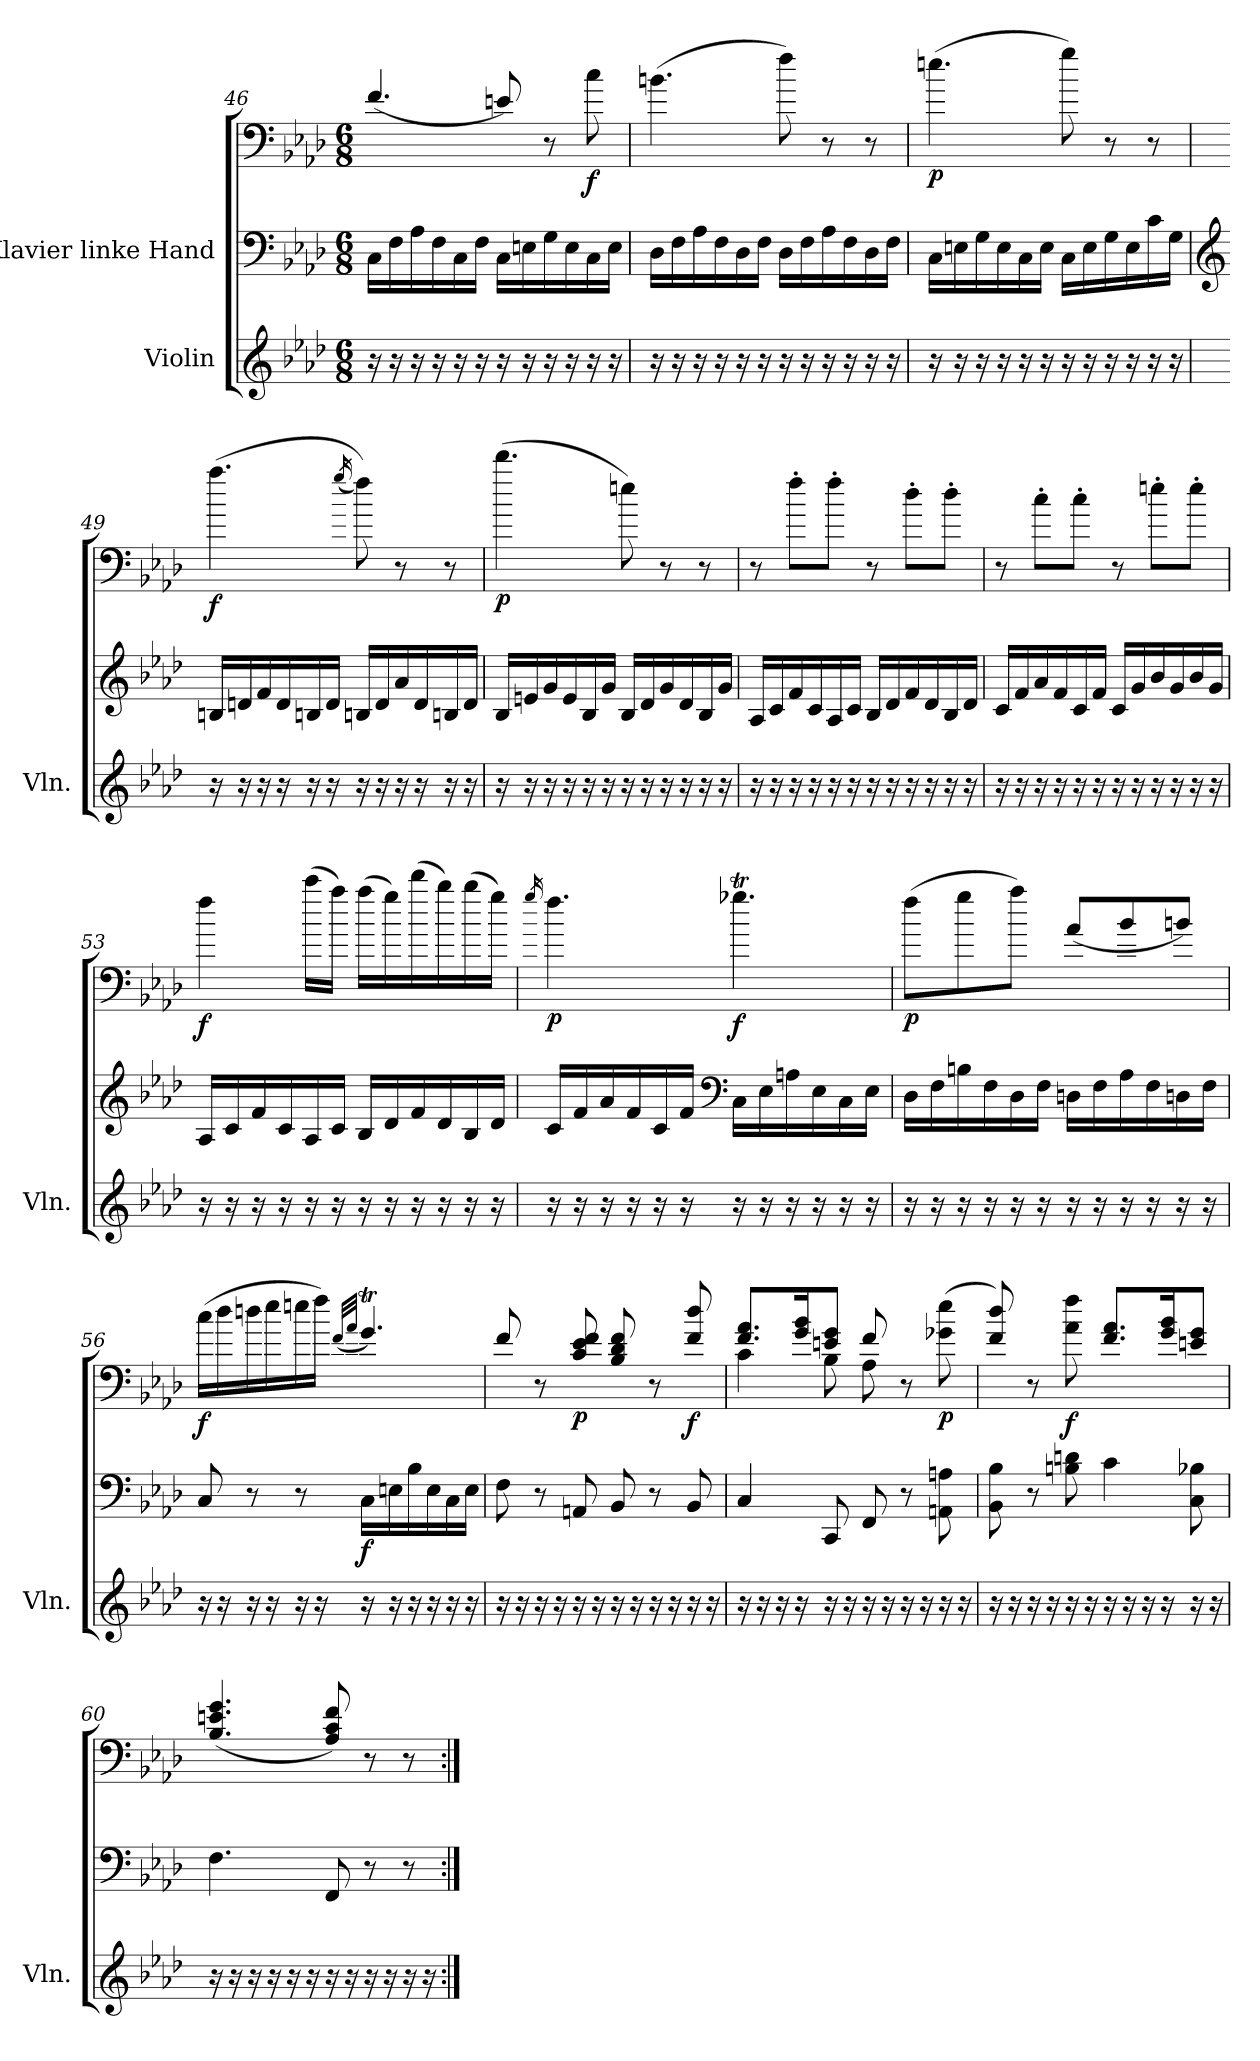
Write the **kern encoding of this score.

**kern	**kern	**kern	**dynam
*part2	*part1	*part1	*part1
*staff3	*staff2	*staff1	*staff1/2
*I"Violin	*I"Klavier linke Hand	*	*
*I'Vln.	*	*	*
*clefG2	*clefF4	*clefF4	*
*k[b-e-a-d-]	*k[b-e-a-d-]	*k[b-e-a-d-]	*
*M6/8	*M6/8	*M6/8	*
=46	=46	=46	=46
16r	16C\LL	(<4.f/	.
16r	16F\	.	.
16r	16A-\	.	.
16r	16F\	.	.
16r	16C\	.	.
16r	16F\JJ	.	.
16r	16C\LL	8en/)	.
16r	16En\	.	.
16r	16G\	8r	.
16r	16E\	.	.
!	!	!	!LO:DY:b
16r	16C\	8cc\	f
16r	16E\JJ	.	.
=47	=47	=47	=47
16r	16D-\LL	(>4.bn\	.
16r	16F\	.	.
16r	16A-\	.	.
16r	16F\	.	.
16r	16D-\	.	.
16r	16F\JJ	.	.
16r	16D-\LL	8ff\)	.
16r	16F\	.	.
16r	16A-\	8r	.
16r	16F\	.	.
16r	16D-\	8r	.
16r	16F\JJ	.	.
!!LO:LB:g=z
=48	=48	=48	=48
!	!	!	!LO:DY:b
16r	16C\LL	(>4.een\	p
16r	16En\	.	.
16r	16G\	.	.
16r	16E\	.	.
16r	16C\	.	.
16r	16E\JJ	.	.
16r	16C\LL	8gg\)	.
16r	16E\	.	.
16r	16G\	8r	.
16r	16E\	.	.
16r	16c\	8r	.
16r	16G\JJ	.	.
=49	=49	=49	=49
*	*clefG2	*	*
!	!	!	!LO:DY:b
16r	16Bn/LL	(>4.aa-\	f
16r	16dn/	.	.
16r	16f/	.	.
16r	16d/	.	.
16r	16Bn/	.	.
16r	16d/JJ	.	.
.	.	(<16qgg/	.
16r	16Bn/LL	8ff\))	.
16r	16d/	.	.
16r	16a-/	8r	.
16r	16d/	.	.
16r	16Bn/	8r	.
16r	16d/JJ	.	.
=50	=50	=50	=50
!	!	!	!LO:DY:b
16r	16B-/LL	(>4.ddd-\	p
16r	16en/	.	.
16r	16g/	.	.
16r	16e/	.	.
16r	16B-/	.	.
16r	16g/JJ	.	.
16r	16B-/LL	8een\)	.
16r	16d-/	.	.
16r	16g/	8r	.
16r	16d-/	.	.
16r	16B-/	8r	.
16r	16g/JJ	.	.
!!LO:PB:g=z
=51	=51	=51	=51
16r	16A-/LL	8r	.
16r	16c/	.	.
16r	16f/	8ff'\L	.
16r	16c/	.	.
16r	16A-/	8ff'\J	.
16r	16c/JJ	.	.
16r	16B-/LL	8r	.
16r	16d-/	.	.
16r	16f/	8dd-'\L	.
16r	16d-/	.	.
16r	16B-/	8dd-'\J	.
16r	16d-/JJ	.	.
=52	=52	=52	=52
16r	16c/LL	8r	.
16r	16f/	.	.
16r	16a-/	8cc'\L	.
16r	16f/	.	.
16r	16c/	8cc'\J	.
16r	16f/JJ	.	.
16r	16c/LL	8r	.
16r	16g/	.	.
16r	16b-/	8een'\L	.
16r	16g/	.	.
16r	16b-/	8ee'\J	.
16r	16g/JJ	.	.
=53	=53	=53	=53
!	!	!	!LO:DY:b
16r	16A-/LL	4ff\	f
16r	16c/	.	.
16r	16f/	.	.
16r	16c/	.	.
16r	16A-/	(>16ccc\LL	.
16r	16c/JJ	16aa-\JJ)	.
16r	16B-/LL	(>16aa-\LL	.
16r	16d-/	16gg\)	.
16r	16f/	(>16ddd-\	.
16r	16d-/	16bb-\)	.
16r	16B-/	(>16bb-\	.
16r	16d-/JJ	16gg\JJ)	.
!!LO:LB:g=z
=54	=54	=54	=54
.	.	16qgg/	.
!	!	!	!LO:DY:b
16r	16c/LL	4.ff\	p
16r	16f/	.	.
16r	16a-/	.	.
16r	16f/	.	.
16r	16c/	.	.
16r	16f/JJ	.	.
*	*clefF4	*	*
!	!	!	!LO:DY:b
16r	16C\LL	4.gg-XT\	f
16r	16E-\	.	.
16r	16An\	.	.
16r	16E-\	.	.
16r	16C\	.	.
16r	16E-\JJ	.	.
=55	=55	=55	=55
!	!	!	!LO:DY:b
16r	16D-\LL	(>8ff\L	p
16r	16F\	.	.
16r	16Bn\	8gg\	.
16r	16F\	.	.
16r	16D-\	8aa-\J)	.
16r	16F\JJ	.	.
16r	16Dn\LL	(<8a-/L	.
16r	16F\	.	.
16r	16A-\	8b-/	.
16r	16F\	.	.
16r	16Dn\	8bn/J)	.
16r	16F\JJ	.	.
=56	=56	=56	=56
!	!	!	!LO:DY:b
16r	8C/	(>16cc\LL	f
16r	.	16dd-\	.
16r	8r	16ddn\	.
16r	.	16ee-\	.
16r	8r	16een\	.
16r	.	16ff\JJ)	.
.	.	(<32qf/LLL	.
.	.	32qa-/JJJ	.
!	!	!	!LO:DY:b=2
16r	16C\LL	4.gt/)	f
16r	16En\	.	.
16r	16B-\	.	.
16r	16E\	.	.
16r	16C\	.	.
16r	16E\JJ	.	.
!!LO:LB:g=z
=57	=57	=57	=57
16r	8F\	8f/	.
16r	.	.	.
16r	8r	8r	.
16r	.	.	.
!	!	!	!LO:DY:b
16r	8AAn/	8c/ 8e-/ 8f/	p
16r	.	.	.
16r	8BB-/	8B-/ 8d-/ 8f/	.
16r	.	.	.
16r	8r	8r	.
16r	.	.	.
!	!	!	!LO:DY:b
16r	8BB-/	8f/ 8dd-/	f
16r	.	.	.
=58	=58	=58	=58
*	*	*^	*
16r	4C/	8.f/ 8.a-/L	4c\	.
16r	.	.	.	.
16r	.	.	.	.
16r	.	16g/ 16b-/K	.	.
16r	8CC/	8en/ 8g/J	8B-\	.
16r	.	.	.	.
16r	8FF/	8f/	8A-\	.
16r	.	.	.	.
16r	8r	8r	4ryy	.
16r	.	.	.	.
!	!	!	!	!LO:DY:b
16r	8AAn\ 8An\	(>8g-X\ 8ee-\	.	p
16r	.	.	.	.
*	*	*v	*v	*
=59	=59	=59	=59
16r	8BB-\ 8B-\	8f/ 8dd-/)	.
16r	.	.	.
16r	8r	8r	.
16r	.	.	.
!	!	!	!LO:DY:b
16r	8Bn\ 8dn\	8a-\ 8ff\	f
16r	.	.	.
16r	4c\	8.f/ 8.a-/L	.
16r	.	.	.
16r	.	.	.
16r	.	16g/ 16b-/K	.
16r	8C\ 8B-X\	8en/ 8g/J	.
16r	.	.	.
=60	=60	=60	=60
16r	4.F\	(<4.B-/ 4.en/ 4.g/	.
16r	.	.	.
16r	.	.	.
16r	.	.	.
16r	.	.	.
16r	.	.	.
16r	8FF/	8A-/ 8c/ 8f/)	.
16r	.	.	.
16r	8r	8r	.
16r	.	.	.
16r	8r	8r	.
16r	.	.	.
=:|!	=:|!	=:|!	=:|!
*-	*-	*-	*-
